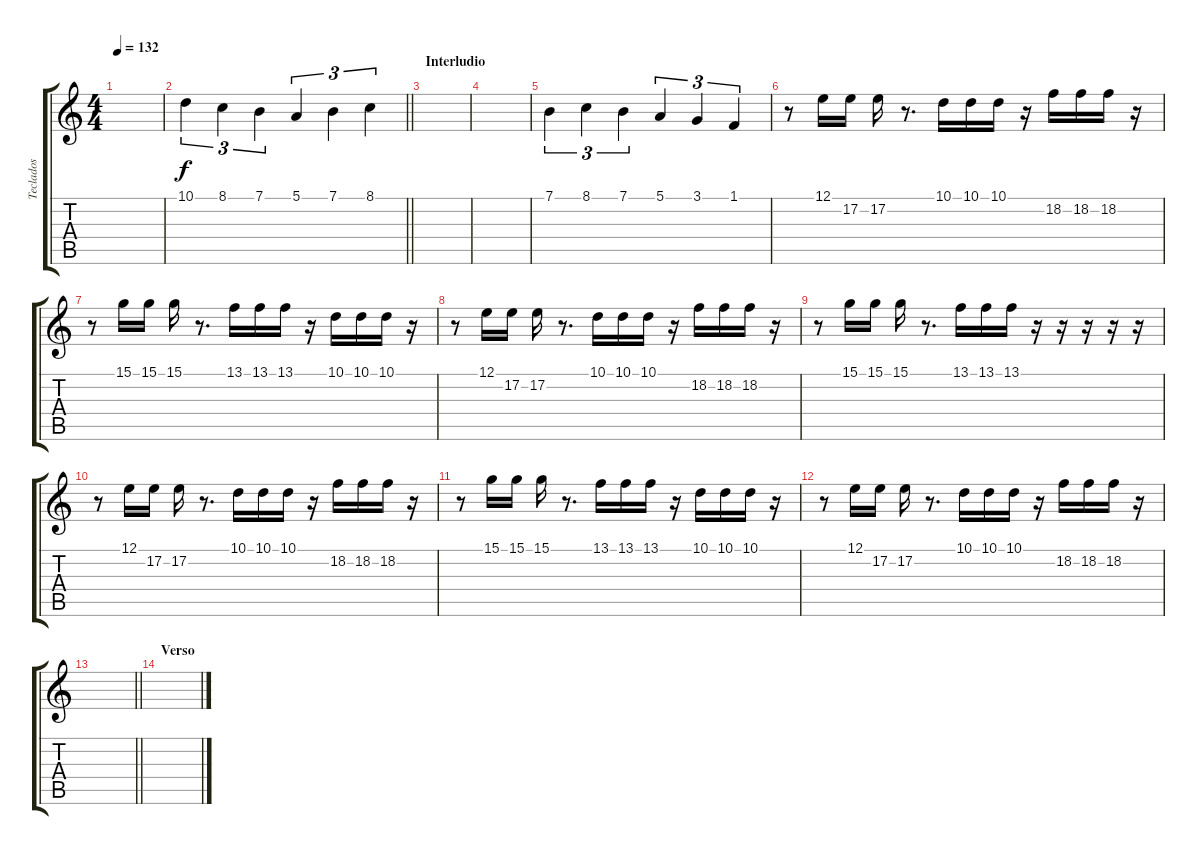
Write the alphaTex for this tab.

\track ("Teclados" "Teclados") {instrument drawbarorgan}
\staff {score tabs}
\tuning (E4 B3 G3 D3 A2 E2) {hide}
\ts (4 4)
\tempo 132
\clef g2
\ks c
|
\barLineRight lightlight
10.1.4{tu (3 2)} 8.1.4{tu (3 2)} 7.1.4{tu (3 2)} 5.1.4{tu (3 2)} 7.1.4{tu (3 2)} 8.1.4{tu (3 2)} |
\section ("" "Interludio")
|
|
7.1.4{tu (3 2)} 8.1.4{tu (3 2)} 7.1.4{tu (3 2)} 5.1.4{tu (3 2)} 3.1.4{tu (3 2)} 1.1.4{tu (3 2)} |
r.8 12.1.16 17.2.16 17.2.16 r.8{d} 10.1.16 10.1.16 10.1.16 r.16 18.2.16 18.2.16 18.2.16 r.16 |
r.8 15.1.16 15.1.16 15.1.16 r.8{d} 13.1.16 13.1.16 13.1.16 r.16 10.1.16 10.1.16 10.1.16 r.16 |
r.8 12.1.16 17.2.16 17.2.16 r.8{d} 10.1.16 10.1.16 10.1.16 r.16 18.2.16 18.2.16 18.2.16 r.16 |
r.8 15.1.16 15.1.16 15.1.16 r.8{d} 13.1.16 13.1.16 13.1.16 r.16 r.16 r.16 r.16 r.16 |
r.8 12.1.16 17.2.16 17.2.16 r.8{d} 10.1.16 10.1.16 10.1.16 r.16 18.2.16 18.2.16 18.2.16 r.16 |
r.8 15.1.16 15.1.16 15.1.16 r.8{d} 13.1.16 13.1.16 13.1.16 r.16 10.1.16 10.1.16 10.1.16 r.16 |
r.8 12.1.16 17.2.16 17.2.16 r.8{d} 10.1.16 10.1.16 10.1.16 r.16 18.2.16 18.2.16 18.2.16 r.16 |
\barLineRight lightlight
|
\section ("" "Verso")
